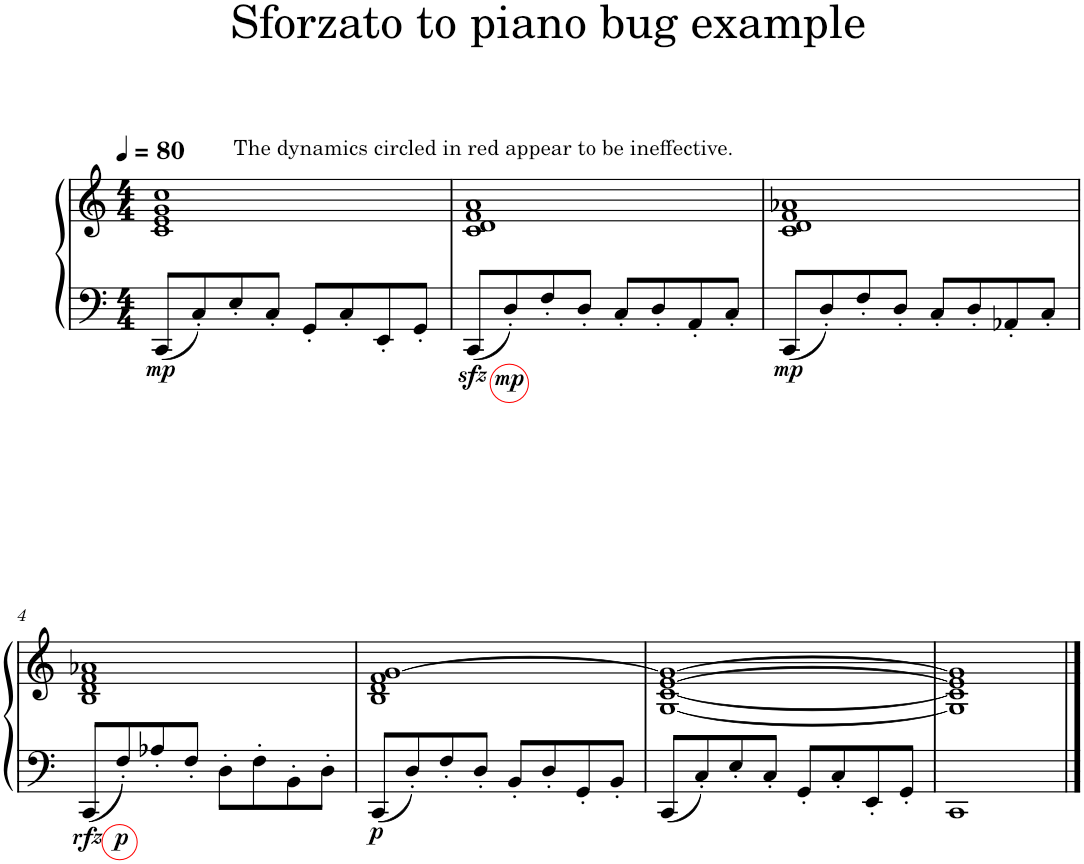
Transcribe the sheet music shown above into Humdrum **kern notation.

**kern	**kern	**dynam
*part1	*part1	*part1
*staff2	*staff1	*staff1/2
*I"Piano	*	*
*I'Pno.	*	*
*clefF4	*clefG2	*
*k[]	*k[]	*
*M4/4	*M4/4	*
*MM80	*MM80	*
=1	=1	=1
!	!	!LO:DY:b=2
8CC/L	1c 1e 1g 1cc	mp
8C'/	.	.
8E'/	.	.
8C'/J	.	.
8GG'/L	.	.
8C'/	.	.
8EE'/	.	.
8GG'/J	.	.
=2	=2	=2
8CCzz</L	1c 1d 1f 1a	.
!	!	!LO:DY:b=2
8D'/	.	mp
8F'/	.	.
8D'/J	.	.
8C'/L	.	.
8D'/	.	.
8AA'/	.	.
8C'/J	.	.
=3	=3	=3
!	!	!LO:DY:b=2
8CC/L	1c 1d 1f 1a-X	mp
8D'/	.	.
8F'/	.	.
8D'/J	.	.
8C'/L	.	.
8D'/	.	.
8AA-X'/	.	.
8C'/J	.	.
!!LO:LB:g=z
=4	=4	=4
!	!	!LO:DY:b=2
8CC/L	1B 1d 1f 1a-X	rfz
!	!	!LO:DY:b=2
8F'/	.	p
8A-X'/	.	.
8F'/J	.	.
8D'\L	.	.
8F'\	.	.
8BB'\	.	.
8D'\J	.	.
=5	=5	=5
!	!	!LO:DY:b=2
8CC/L	1B 1d 1f [1g	p
8D'/	.	.
8F'/	.	.
8D'/J	.	.
8BB'/L	.	.
8D'/	.	.
8GG'/	.	.
8BB'/J	.	.
=6	=6	=6
8CC/L	[1G [1c [1e 1g_	.
8C'/	.	.
8E'/	.	.
8C'/J	.	.
8GG'/L	.	.
8C'/	.	.
8EE'/	.	.
8GG'/J	.	.
=7	=7	=7
1CC	1G] 1c] 1e] 1g]	.
==	==	==
*-	*-	*-
